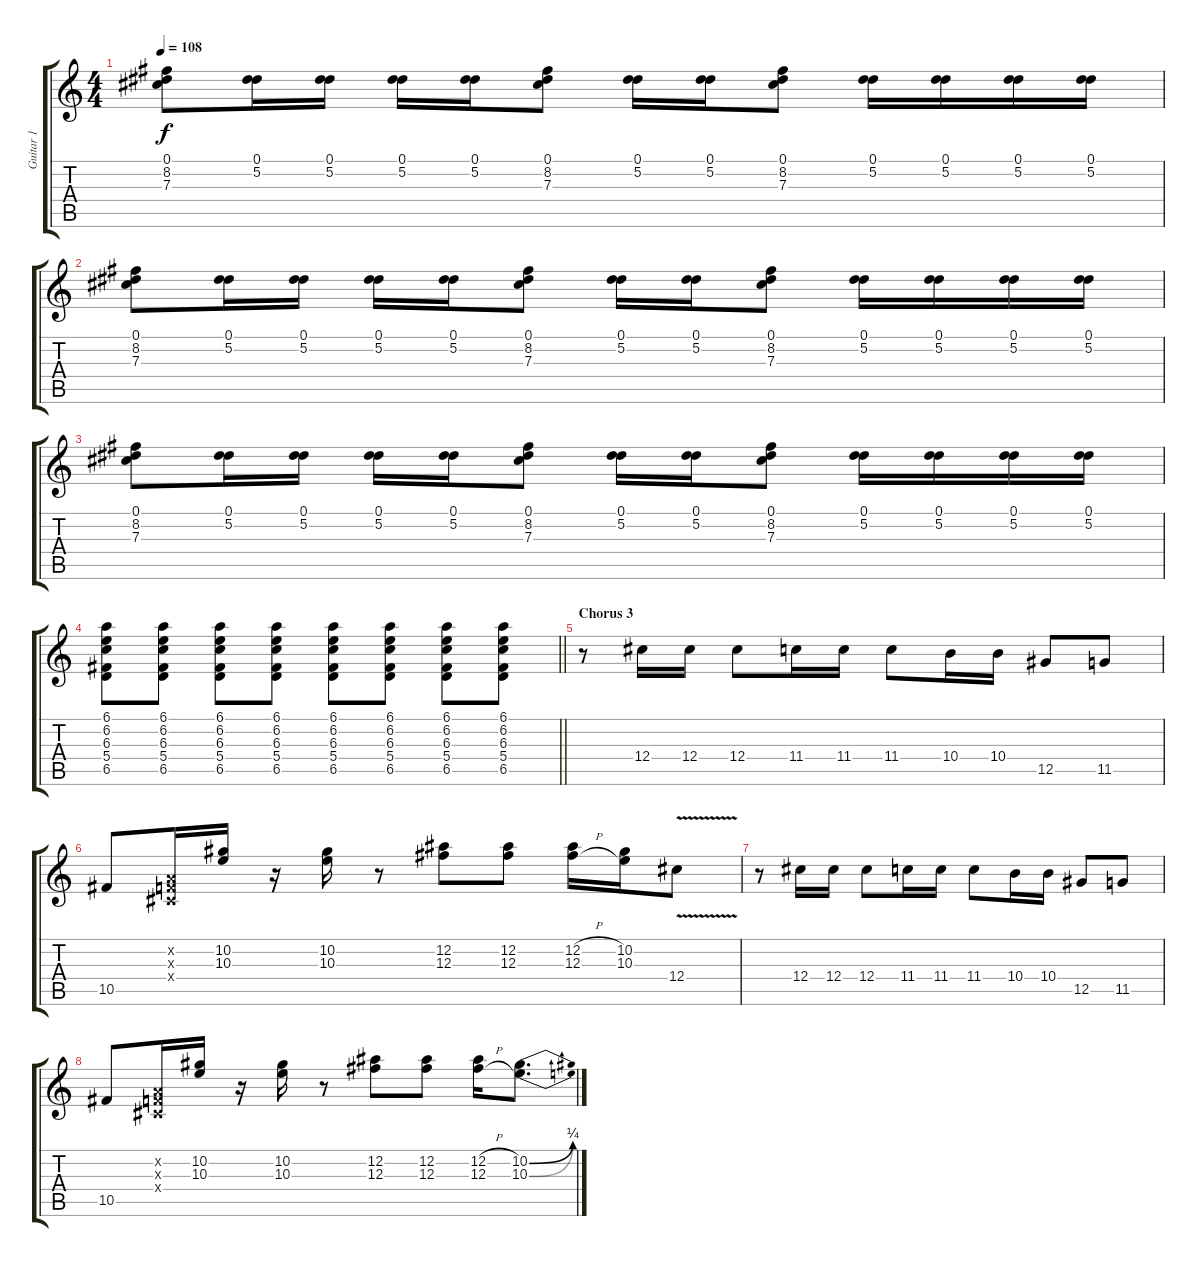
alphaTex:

\track ("Guitar 1" "Guitar 1") {instrument electricguitarclean}
\staff {score tabs}
\tuning (Eb4 Bb3 Gb3 Db3 Ab2 Eb2) {hide}
\ts (4 4)
\tempo 108
\clef g2
\ks c
(0.1 8.2 7.3).8{dy f} (0.1 5.2).16 (0.1 5.2).16 (0.1 5.2).16 (0.1 5.2).16 (0.1 8.2 7.3).8 (0.1 5.2).16 (0.1 5.2).16 (0.1 8.2 7.3).8 (0.1 5.2).16 (0.1 5.2).16 (0.1 5.2).16 (0.1 5.2).16 |
(0.1 8.2 7.3).8 (0.1 5.2).16 (0.1 5.2).16 (0.1 5.2).16 (0.1 5.2).16 (0.1 8.2 7.3).8 (0.1 5.2).16 (0.1 5.2).16 (0.1 8.2 7.3).8 (0.1 5.2).16 (0.1 5.2).16 (0.1 5.2).16 (0.1 5.2).16 |
(0.1 8.2 7.3).8 (0.1 5.2).16 (0.1 5.2).16 (0.1 5.2).16 (0.1 5.2).16 (0.1 8.2 7.3).8 (0.1 5.2).16 (0.1 5.2).16 (0.1 8.2 7.3).8 (0.1 5.2).16 (0.1 5.2).16 (0.1 5.2).16 (0.1 5.2).16 |
\barLineRight lightlight
(6.1 6.2 6.3 5.4 6.5).8 (6.1 6.2 6.3 5.4 6.5).8 (6.1 6.2 6.3 5.4 6.5).8 (6.1 6.2 6.3 5.4 6.5).8 (6.1 6.2 6.3 5.4 6.5).8 (6.1 6.2 6.3 5.4 6.5).8 (6.1 6.2 6.3 5.4 6.5).8 (6.1 6.2 6.3 5.4 6.5).8 |
\section ("" "Chorus 3")
r.8 12.4.16 12.4.16 12.4.8 11.4.16 11.4.16 11.4.8 10.4.16 10.4.16 12.5.8 11.5.8 |
10.5.8 (-1.2{x} -1.3{x} 0.4{x}).16 (10.2 10.3).16 r.16 (10.2 10.3).16 r.8 (12.2 12.3).8 (12.2 12.3).8 (12.2{h} 12.3{h}).16 (10.2 10.3).16 12.4{v}.8 |
r.8 12.4.16 12.4.16 12.4.8 11.4.16 11.4.16 11.4.8 10.4.16 10.4.16 12.5.8 11.5.8 |
10.5.8 (-1.2{x} -1.3{x} 0.4{x}).16 (10.2 10.3).16 r.16 (10.2 10.3).16 r.8 (12.2 12.3).8 (12.2 12.3).8 (12.2{h} 12.3{h}).16 (10.2{be (bend 0 0 60 1)} 10.3{be (bend 0 0 60 1)}).8{d}
